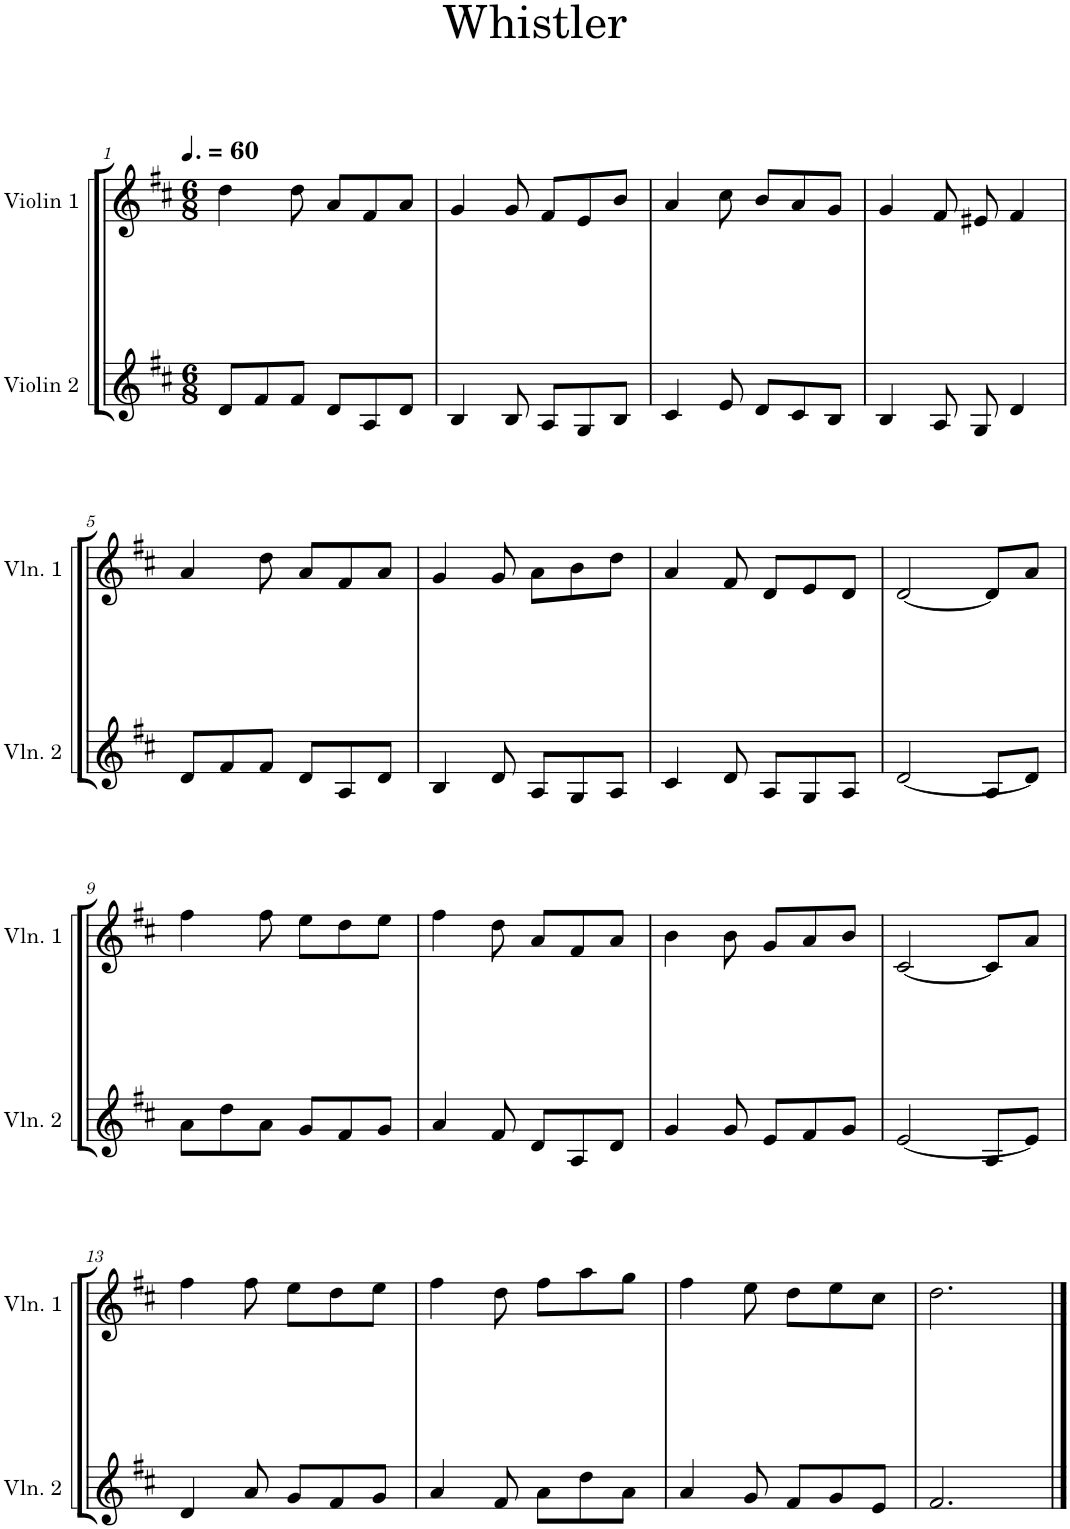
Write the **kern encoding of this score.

**kern	**kern
*part2	*part1
*staff2	*staff1
*I"Violin 2	*I"Violin 1
*I'Vln. 2	*I'Vln. 1
*clefG2	*clefG2
*k[f#c#]	*k[f#c#]
*M6/8	*M6/8
*MM90	*MM90
=1	=1
8d/L	4dd\
8f#/	.
8f#/J	8dd\
8d/L	8a/L
8A/	8f#/
8d/J	8a/J
=2	=2
4B/	4g/
8B/	8g/
8A/L	8f#/L
8G/	8e/
8B/J	8b/J
=3	=3
4c#/	4a/
8e/	8cc#\
8d/L	8b/L
8c#/	8a/
8B/J	8g/J
=4	=4
4B/	4g/
8A/	8f#/
8G/	8e#X/
4d/	4f#/
!!LO:LB:g=z
=5	=5
8d/L	4a/
8f#/	.
8f#/J	8dd\
8d/L	8a/L
8A/	8f#/
8d/J	8a/J
=6	=6
4B/	4g/
8d/	8g/
8A/L	8a\L
8G/	8b\
8A/J	8dd\J
=7	=7
4c#/	4a/
8d/	8f#/
8A/L	8d/L
8G/	8e/
8A/J	8d/J
=8	=8
[2d/	[2d/
8A/L	8d/L]
8d/J]	8a/J
!!LO:LB:g=z
=9	=9
8a\L	4ff#\
8dd\	.
8a\J	8ff#\
8g/L	8ee\L
8f#/	8dd\
8g/J	8ee\J
=10	=10
4a/	4ff#\
8f#/	8dd\
8d/L	8a/L
8A/	8f#/
8d/J	8a/J
=11	=11
4g/	4b\
8g/	8b\
8e/L	8g/L
8f#/	8a/
8g/J	8b/J
=12	=12
[2e/	[2c#/
8A/L	8c#/L]
8e/J]	8a/J
!!LO:LB:g=z
=13	=13
4d/	4ff#\
8a/	8ff#\
8g/L	8ee\L
8f#/	8dd\
8g/J	8ee\J
=14	=14
4a/	4ff#\
8f#/	8dd\
8a\L	8ff#\L
8dd\	8aa\
8a\J	8gg\J
=15	=15
4a/	4ff#\
8g/	8ee\
8f#/L	8dd\L
8g/	8ee\
8e/J	8cc#\J
=16	=16
2.f#/	2.dd\
==	==
*-	*-
